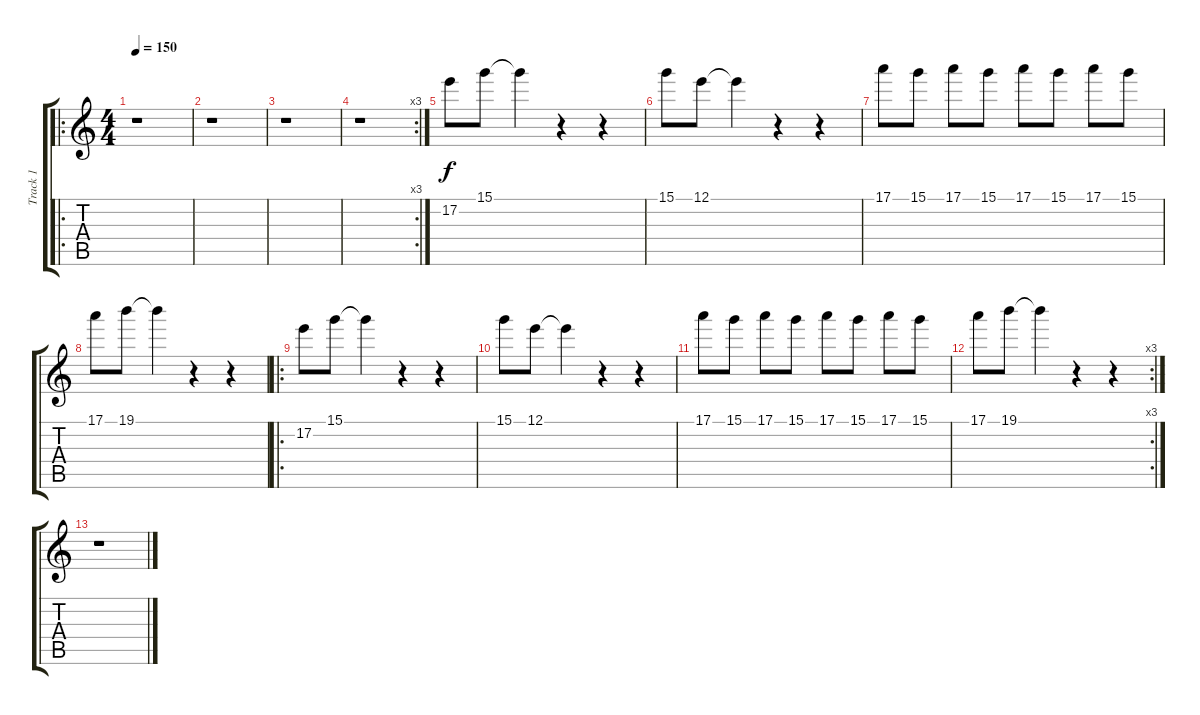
\track ("Track 1" "Track 1") {instrument distortionguitar}
\staff {score tabs}
\tuning (E4 B3 G3 D3 A2 E2) {hide}
\ro
\ts (4 4)
\tempo 150
\clef g2
\ks c
r.1{dy f} |
r.1 |
r.1 |
\rc 3
r.1 |
17.2.8 15.1.8 15.1{t}.4 r.4 r.4 |
15.1.8 12.1.8 12.1{t}.4 r.4 r.4 |
17.1.8 15.1.8 17.1.8 15.1.8 17.1.8 15.1.8 17.1.8 15.1.8 |
17.1.8 19.1.8 19.1{t}.4 r.4 r.4 |
\ro
17.2.8 15.1.8 15.1{t}.4 r.4 r.4 |
15.1.8 12.1.8 12.1{t}.4 r.4 r.4 |
17.1.8 15.1.8 17.1.8 15.1.8 17.1.8 15.1.8 17.1.8 15.1.8 |
\rc 3
17.1.8 19.1.8 19.1{t}.4 r.4 r.4 |
r.1
